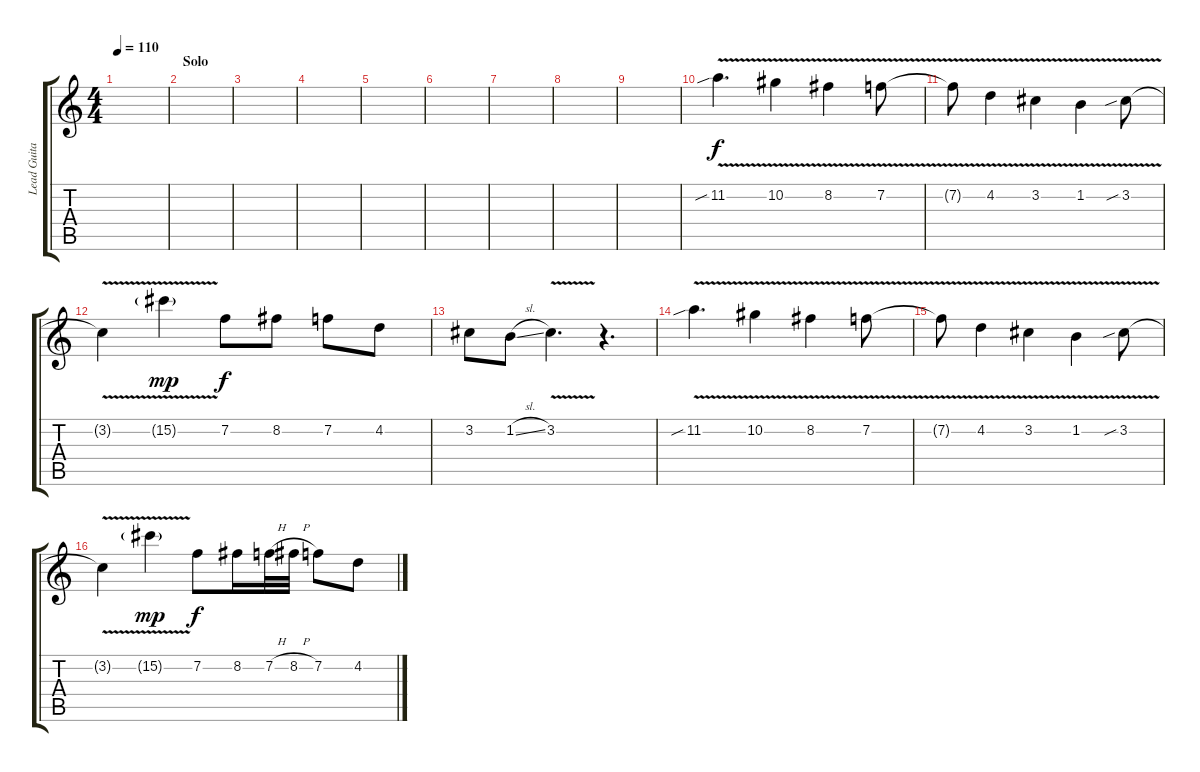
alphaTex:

\track ("Lead Guitar" "Lead Guita") {instrument overdrivenguitar}
\staff {score tabs}
\tuning (Eb4 Bb3 Gb3 Db3 Ab2 Eb2) {hide}
\ts (4 4)
\tempo 110
\clef g2
\ks c
|
\section ("" "Solo")
|
|
|
|
|
|
|
|
11.2{v sib}.4{d} 10.2{v}.4 8.2{v}.4 7.2{v}.8 |
7.2{t}.8 4.2{v}.4 3.2{v}.4 1.2{v}.4 3.2{v sib}.8 |
3.2{t}.4 15.2{v g}.4{dy mp} 7.2.8{dy f} 8.2.8 7.2.8 4.2.8 |
3.2.8 1.2{sl}.8 3.2{v}.4{d} r.4{d} |
11.2{v sib}.4{d} 10.2{v}.4 8.2{v}.4 7.2{v}.8 |
7.2{t}.8 4.2{v}.4 3.2{v}.4 1.2{v}.4 3.2{v sib}.8 |
3.2{t}.4 15.2{v g}.4{dy mp} 7.2.8{dy f} 8.2.16 7.2{h}.32 8.2{h}.32 7.2.8 4.2.8
